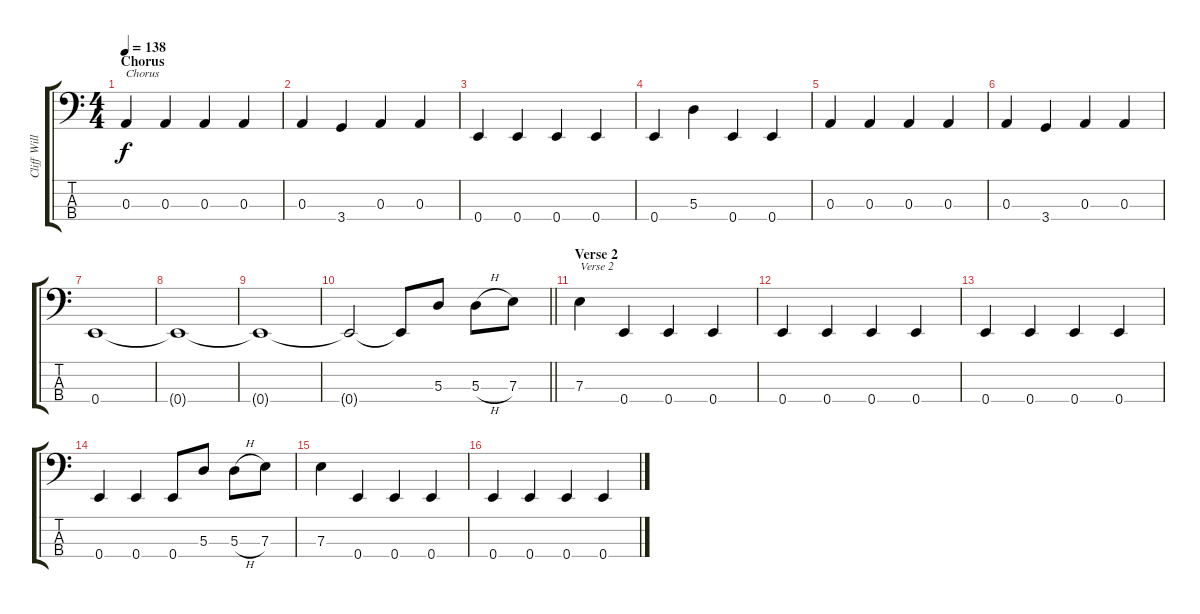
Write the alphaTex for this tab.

\track ("Cliff Williams" "Cliff Will") {instrument electricbasspick}
\staff {score tabs}
\tuning (G2 D2 A1 E1) {hide}
\ts (4 4)
\section ("" "Chorus")
\tempo 138
\clef f4
\ks c
0.3.4{txt "Chorus" dy f} 0.3.4 0.3.4 0.3.4 |
0.3.4 3.4.4 0.3.4 0.3.4 |
0.4.4 0.4.4 0.4.4 0.4.4 |
0.4.4 5.3.4 0.4.4 0.4.4 |
0.3.4 0.3.4 0.3.4 0.3.4 |
0.3.4 3.4.4 0.3.4 0.3.4 |
0.4.1 |
0.4{t}.1 |
0.4{t}.1 |
\barLineRight lightlight
0.4{t}.2 0.4{t}.8 5.3.8 5.3{h}.8 7.3.8 |
\section ("" "Verse 2")
7.3.4{txt "Verse 2"} 0.4.4 0.4.4 0.4.4 |
0.4.4 0.4.4 0.4.4 0.4.4 |
0.4.4 0.4.4 0.4.4 0.4.4 |
0.4.4 0.4.4 0.4.8 5.3.8 5.3{h}.8 7.3.8 |
7.3.4 0.4.4 0.4.4 0.4.4 |
0.4.4 0.4.4 0.4.4 0.4.4
